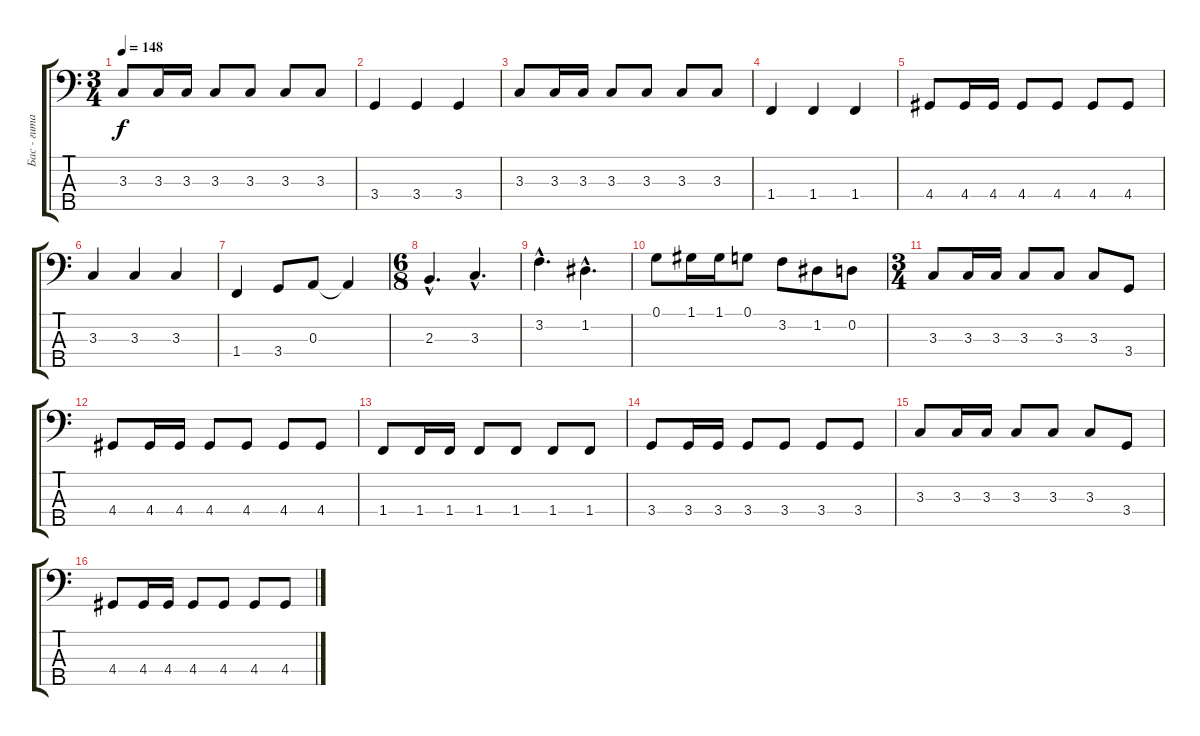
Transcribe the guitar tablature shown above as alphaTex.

\track ("Бас - гитара" "Бас - гита") {instrument electricbassfinger}
\staff {score tabs}
\tuning (G2 D2 A1 E1 B0) {hide}
\ts (3 4)
\tempo 148
\clef f4
\ks c
3.3.8{dy f} 3.3.16 3.3.16 3.3.8 3.3.8 3.3.8 3.3.8 |
3.4.4 3.4.4 3.4.4 |
3.3.8 3.3.16 3.3.16 3.3.8 3.3.8 3.3.8 3.3.8 |
1.4.4 1.4.4 1.4.4 |
4.4.8 4.4.16 4.4.16 4.4.8 4.4.8 4.4.8 4.4.8 |
3.3.4 3.3.4 3.3.4 |
1.4.4 3.4.8 0.3.8 0.3{t}.4 |
\ts (6 8)
2.3{hac}.4{d} 3.3{hac}.4{d} |
3.2{hac}.4{d} 1.2{hac}.4{d} |
0.1.8 1.1.16 1.1.16 0.1.8 3.2.8 1.2.8 0.2.8 |
\ts (3 4)
3.3.8 3.3.16 3.3.16 3.3.8 3.3.8 3.3.8 3.4.8 |
4.4.8 4.4.16 4.4.16 4.4.8 4.4.8 4.4.8 4.4.8 |
1.4.8 1.4.16 1.4.16 1.4.8 1.4.8 1.4.8 1.4.8 |
3.4.8 3.4.16 3.4.16 3.4.8 3.4.8 3.4.8 3.4.8 |
3.3.8 3.3.16 3.3.16 3.3.8 3.3.8 3.3.8 3.4.8 |
4.4.8 4.4.16 4.4.16 4.4.8 4.4.8 4.4.8 4.4.8
